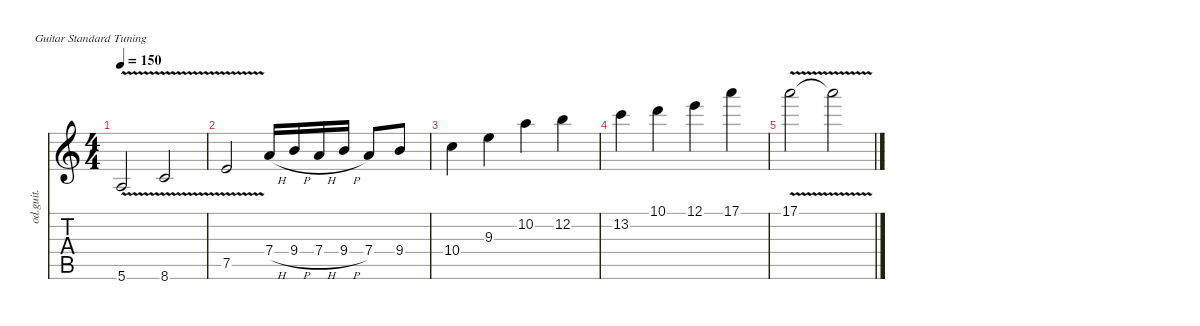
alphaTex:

\defaultSystemsLayout 4
\hideDynamics
\bracketExtendMode nobrackets
\track ("Track 2" "od.guit.") {mute instrument overdrivenguitar}
\staff {score tabs}
\tuning (E4 B3 G3 D3 A2 E2)
\ts (4 4)
\tempo 150
\clef g2
\ks c
5.6{v}.2{dy f beam Up} 8.6{v}.2{beam Up} |
7.5{v}.2{beam Up} 7.4{h}.16{beam Up} 9.4{h}.16{beam Up} 7.4{h}.16{beam Up} 9.4{h}.16{beam Up} 7.4.8{beam Up} 9.4.8{beam Up} |
10.4.4{beam Down} 9.3.4{beam Down} 10.2.4{beam Down} 12.2.4{beam Down} |
13.2.4{beam Down} 10.1.4{beam Down} 12.1.4{beam Down} 17.1.4{beam Down} |
17.1{v}.2{beam Down} 17.1{v t}.2{beam Down}
